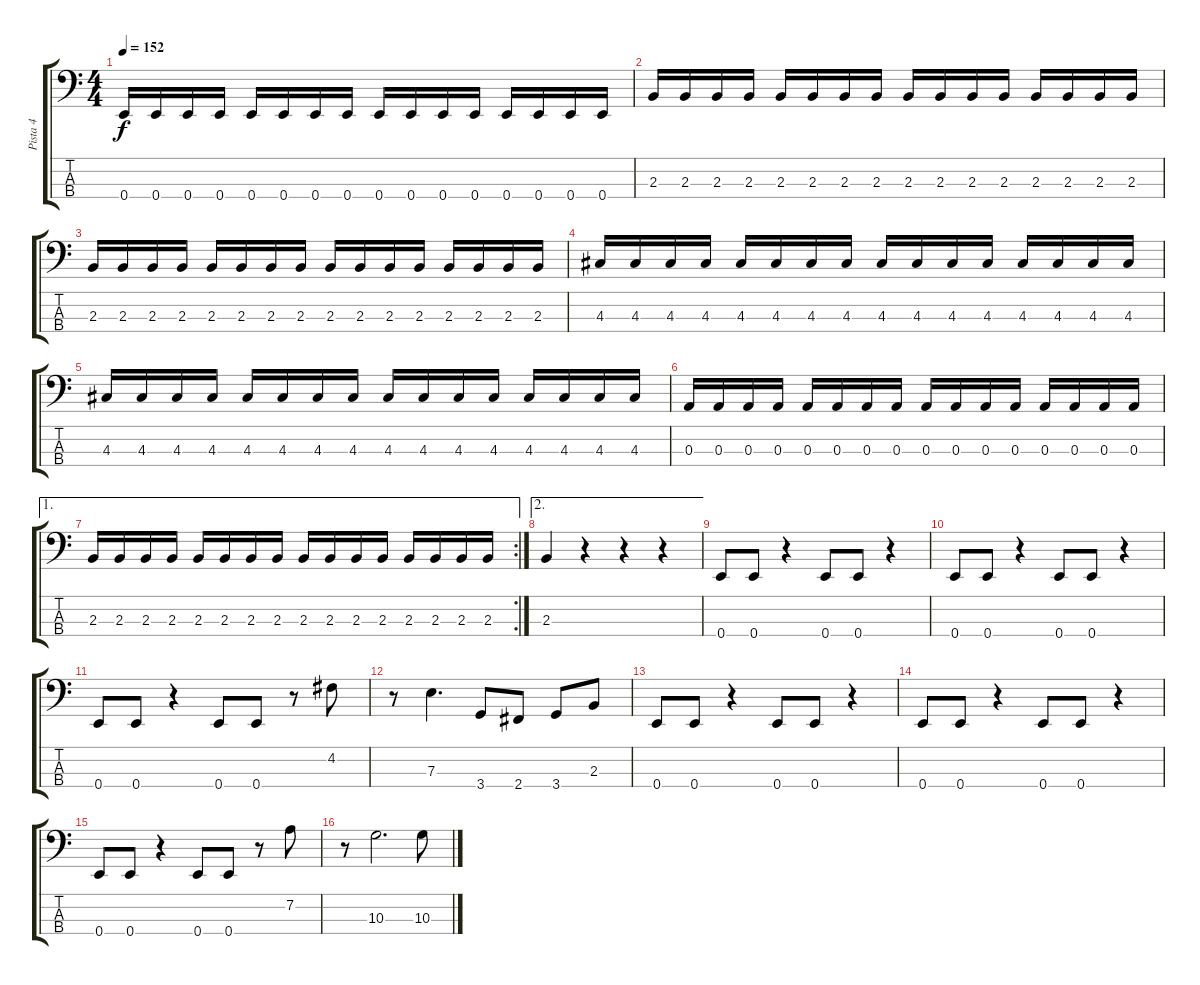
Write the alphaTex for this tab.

\track ("Pista 4" "Pista 4") {instrument electricbasspick}
\staff {score tabs}
\tuning (G2 D2 A1 E1) {hide}
\ts (4 4)
\tempo 152
\clef f4
\ks c
0.4.16{dy f} 0.4.16 0.4.16 0.4.16 0.4.16 0.4.16 0.4.16 0.4.16 0.4.16 0.4.16 0.4.16 0.4.16 0.4.16 0.4.16 0.4.16 0.4.16 |
2.3.16 2.3.16 2.3.16 2.3.16 2.3.16 2.3.16 2.3.16 2.3.16 2.3.16 2.3.16 2.3.16 2.3.16 2.3.16 2.3.16 2.3.16 2.3.16 |
2.3.16 2.3.16 2.3.16 2.3.16 2.3.16 2.3.16 2.3.16 2.3.16 2.3.16 2.3.16 2.3.16 2.3.16 2.3.16 2.3.16 2.3.16 2.3.16 |
4.3.16 4.3.16 4.3.16 4.3.16 4.3.16 4.3.16 4.3.16 4.3.16 4.3.16 4.3.16 4.3.16 4.3.16 4.3.16 4.3.16 4.3.16 4.3.16 |
4.3.16 4.3.16 4.3.16 4.3.16 4.3.16 4.3.16 4.3.16 4.3.16 4.3.16 4.3.16 4.3.16 4.3.16 4.3.16 4.3.16 4.3.16 4.3.16 |
0.3.16 0.3.16 0.3.16 0.3.16 0.3.16 0.3.16 0.3.16 0.3.16 0.3.16 0.3.16 0.3.16 0.3.16 0.3.16 0.3.16 0.3.16 0.3.16 |
\ae 1
\rc 2
2.3.16 2.3.16 2.3.16 2.3.16 2.3.16 2.3.16 2.3.16 2.3.16 2.3.16 2.3.16 2.3.16 2.3.16 2.3.16 2.3.16 2.3.16 2.3.16 |
\ae 2
2.3.4 r.4 r.4 r.4 |
0.4.8 0.4.8 r.4 0.4.8 0.4.8 r.4 |
0.4.8 0.4.8 r.4 0.4.8 0.4.8 r.4 |
0.4.8 0.4.8 r.4 0.4.8 0.4.8 r.8 4.2.8 |
r.8 7.3.4{d} 3.4.8 2.4.8 3.4.8 2.3.8 |
0.4.8 0.4.8 r.4 0.4.8 0.4.8 r.4 |
0.4.8 0.4.8 r.4 0.4.8 0.4.8 r.4 |
0.4.8 0.4.8 r.4 0.4.8 0.4.8 r.8 7.2.8 |
r.8 10.3.2{d} 10.3.8
